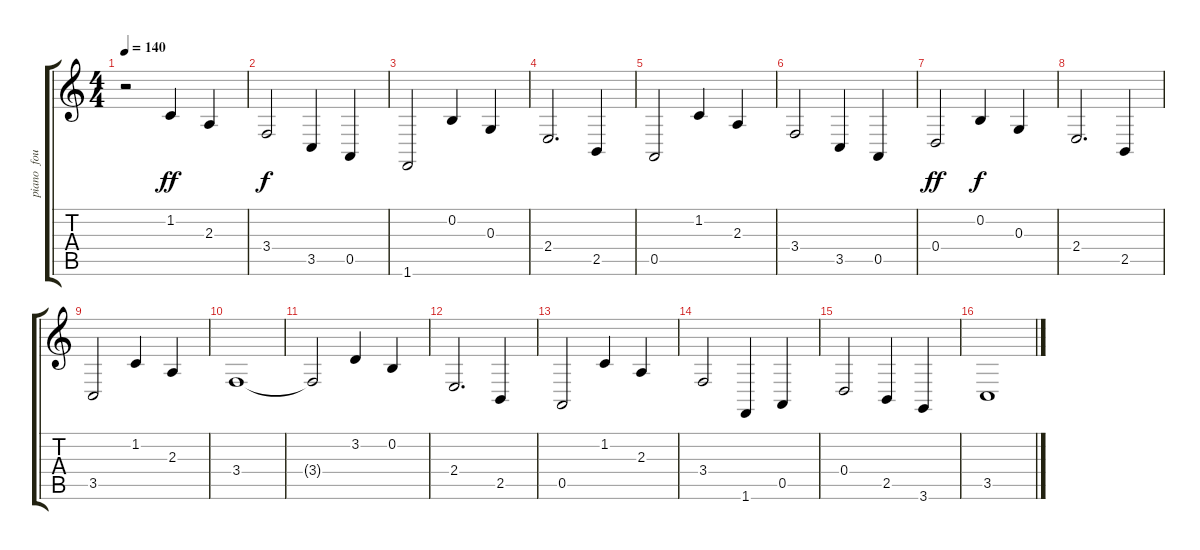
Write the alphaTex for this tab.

\track ("piano  four" "piano  fou") {instrument brightacousticpiano}
\staff {score tabs}
\tuning (E4 B3 G3 D3 A2 E2) {hide}
\ts (4 4)
\tempo 140
\clef g2
\ks c
r.2{dy f} 1.2.4{dy ff balance 0} 2.3.4 |
3.4.2{dy f} 3.5.4{balance 16} 0.5.4 |
1.6.2 0.2.4{balance 0} 0.3.4 |
2.4.2{d} 2.5.4{balance 16} |
0.5.2 1.2.4{balance 0} 2.3.4 |
3.4.2 3.5.4{balance 16} 0.5.4 |
0.4.2{dy ff} 0.2.4{dy f balance 0} 0.3.4 |
2.4.2{d} 2.5.4{balance 16} |
3.5.2 1.2.4{balance 0} 2.3.4 |
3.4.1 |
3.4{t}.2 3.2.4 0.2.4 |
2.4.2{d} 2.5.4 |
0.5.2 1.2.4 2.3.4 |
3.4.2 1.6.4 0.5.4 |
0.4.2 2.5.4 3.6.4 |
3.5.1
